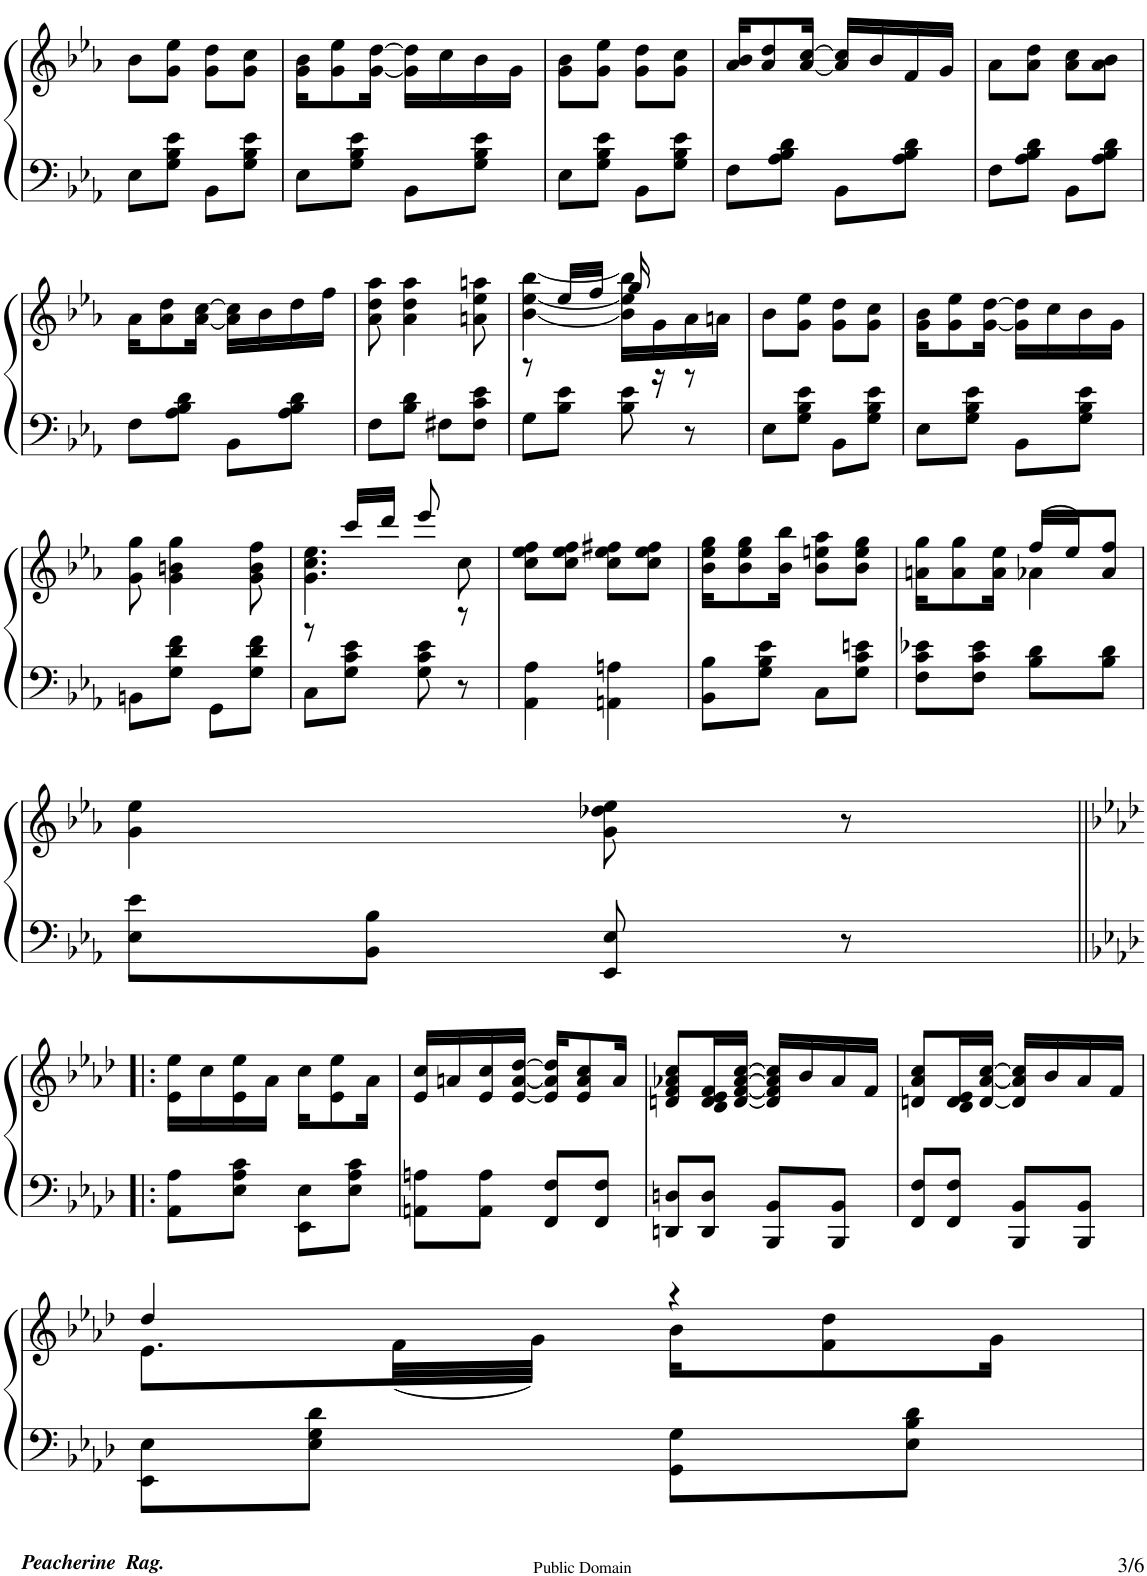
**kern	**kern
*part1	*part1
*staff2	*staff1
*I"Piano	*
*I'Pno.	*
!!LO:PB:g=z
*clefF4	*clefG2
*k[b-e-a-]	*k[b-e-a-]
*E-:	*E-:
*M2/4	*M2/4
=39	=39
8E-\L	8b-\L
8G\ 8B-\ 8e-\J	8g\ 8ee-\J
8BB-\L	8g\ 8dd\L
8G\ 8B-\ 8e-\J	8g\ 8cc\J
=40	=40
8E-\L	16g\ 16b-\KL
.	8g\ 8ee-\
8G\ 8B-\ 8e-\J	.
.	[16g\ [16dd\Jk
8BB-\L	16g\] 16dd\]LL
.	16cc\
8G\ 8B-\ 8e-\J	16b-\
.	16g\JJ
=41	=41
8E-\L	8g\ 8b-\L
8G\ 8B-\ 8e-\J	8g\ 8ee-\J
8BB-\L	8g\ 8dd\L
8G\ 8B-\ 8e-\J	8g\ 8cc\J
=42	=42
8F\L	16a-/ 16b-/KL
.	8a-/ 8dd/
8A-\ 8B-\ 8d\J	.
.	[16a-/ [16cc/Jk
8BB-\L	16a-/] 16cc/]LL
.	16b-/
8A-\ 8B-\ 8d\J	16f/
.	16g/JJ
=43	=43
8F\L	8a-\L
8A-\ 8B-\ 8d\J	8a-\ 8dd\J
8BB-\L	8a-\ 8cc\L
8A-\ 8B-\ 8d\J	8a-\ 8b-\J
!!LO:LB:g=z
=44	=44
8F\L	16a-\KL
.	8a-\ 8dd\
8A-\ 8B-\ 8d\J	.
.	[16a-\ [16cc\Jk
8BB-\L	16a-\] 16cc\]LL
.	16b-\
8A-\ 8B-\ 8d\J	16dd\
.	16ff\JJ
=45	=45
8F\L	8a-\ 8dd\ 8aa-\
8B-\ 8d\J	4a-\ 4dd\ 4aa-\
8F#X\L	.
8F#\ 8c\ 8e-\J	8an\ 8ee-\ 8aan\
=46	=46
*	*^
8G\L	[4b-\ [4ee-\ [4bb-\	8r
8B-\ 8e-\J	.	16ee-/LL
.	.	16ff/JJ
8B-\ 8e-\	16b-\] 16ee-\] 16bb-\]LL	16gg/
.	16g\	16r
8r	16a-\	8r
.	16an\JJ	.
*	*v	*v
=47	=47
8E-\L	8b-\L
8G\ 8B-\ 8e-\J	8g\ 8ee-\J
8BB-\L	8g\ 8dd\L
8G\ 8B-\ 8e-\J	8g\ 8cc\J
=48	=48
8E-\L	16g\ 16b-\KL
.	8g\ 8ee-\
8G\ 8B-\ 8e-\J	.
.	[16g\ [16dd\Jk
8BB-\L	16g\] 16dd\]LL
.	16cc\
8G\ 8B-\ 8e-\J	16b-\
.	16g\JJ
!!LO:LB:g=z
=49	=49
8BBn\L	8g\ 8gg\
8G\ 8d\ 8f\J	4g\ 4bn\ 4gg\
8GG\L	.
8G\ 8d\ 8f\J	8g\ 8b\ 8ff\
=50	=50
*	*^
8C\L	4.g\ 4.cc\ 4.ee-\	8r
8G\ 8c\ 8e-\J	.	16ccc/LL
.	.	16ddd/JJ
8G\ 8c\ 8e-\	.	8eee-/
8r	8cc\	8r
*	*v	*v
=51	=51
4AA-\ 4A-\	8cc\ 8ee-\ 8ff\L
.	8cc\ 8ee-\ 8ff\J
4AAn\ 4An\	8cc\ 8ee-\ 8ff#X\L
.	8cc\ 8ee-\ 8ff#\J
=52	=52
8BB-\ 8B-\L	16b-\ 16ee-\ 16gg\KL
.	8b-\ 8ee-\ 8gg\
8G\ 8B-\ 8e-\J	.
.	16b-\ 16bb-\Jk
8C\L	8b-\ 8een\ 8aa-\L
8G\ 8c\ 8en\J	8b-\ 8ee\ 8gg\J
=53	=53
*	*^
8F\ 8c\ 8e-X\L	16an\ 16gg\KL	4ryy
.	8a\ 8gg\	.
8F\ 8c\ 8e-\J	.	.
.	16a\ 16ee-\Jk	.
8B-\ 8d\L	(16ff/LL	4a-X\
.	16ee-/J)	.
8B-\ 8d\J	8a-/ 8ff/J	.
*	*v	*v
!!LO:LB:g=z
=54	=54
8E-\ 8e-\L	4g\ 4ee-\
8BB-\ 8B-\J	.
8EE-/ 8E-/	8g\ 8dd-X\ 8ee-\
8r	8r
!!LO:LB:g=z
=55!|:	=55!|:
*k[b-e-a-d-]	*k[b-e-a-d-]
*A-:	*A-:
8AA-\ 8A-\L	16e-\ 16ee-\LL
.	16cc\
8E-\ 8A-\ 8c\J	16e-\ 16ee-\
.	16a-\JJ
8EE-\ 8E-\L	16cc\KL
.	8e-\ 8ee-\
8E-\ 8A-\ 8c\J	.
.	16a-\Jk
=56	=56
8AAn\ 8An\L	16e-/ 16cc/LL
.	16an/
8AA\ 8A\J	16e-/ 16cc/
.	[16e-/ [16a/ [16dd-/JJ
8FF/ 8F/L	16e-/] 16a/] 16dd-/]KL
.	8e-/ 8a/ 8cc/
8FF/ 8F/J	.
.	16a/Jk
=57	=57
8DDn/ 8Dn/L	8dn/ 8f/ 8a-X/ 8cc/L
8DD/ 8D/J	16d/ 16f/ 16a-/ 16b-/L
.	[16d/ [16f/ [16a-/ [16cc/JJ
8BBB-/ 8BB-/L	16d/] 16f/] 16a-/] 16cc/]LL
.	16b-/
8BBB-/ 8BB-/J	16a-/
.	16f/JJ
=58	=58
8FF/ 8F/L	8dn/ 8a-/ 8cc/L
8FF/ 8F/J	16d/ 16a-/ 16b-/L
.	[16d/ [16a-/ [16cc/JJ
8BBB-/ 8BB-/L	16d/] 16a-/] 16cc/]LL
.	16b-/
8BBB-/ 8BB-/J	16a-/
.	16f/JJ
!!LO:LB:g=z
=59	=59
*	*^
8EE-\ 8E-\L	4dd-/	8.e-\L
8E-\ 8G\ 8d-\J	.	.
.	.	(32f\LL
.	.	32g\JJJ)
8GG\ 8G\L	4r	16b-\KL
.	.	8f\ 8dd-\
8E-\ 8B-\ 8d-\J	.	.
.	.	16g\Jk
*	*v	*v
=	=
*-	*-
